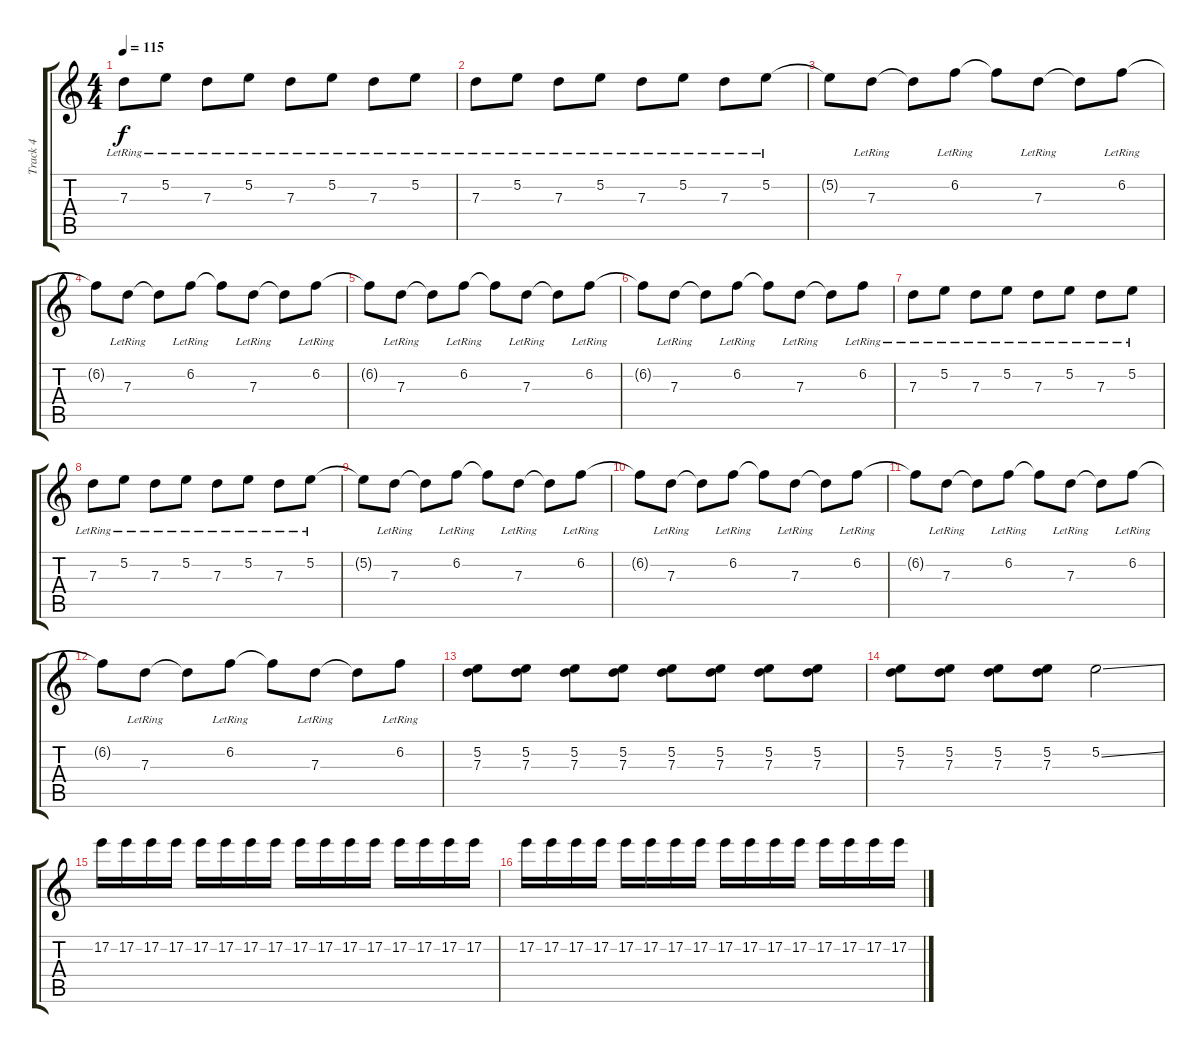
\track ("Track 4" "Track 4") {instrument distortionguitar}
\staff {score tabs}
\tuning (E4 B3 G3 D3 A2 D2) {hide}
\ts (4 4)
\tempo 115
\clef g2
\ks c
7.3{lr}.8{dy f} 5.2{lr}.8 7.3{lr}.8 5.2{lr}.8 7.3{lr}.8 5.2{lr}.8 7.3{lr}.8 5.2{lr}.8 |
7.3{lr}.8 5.2{lr}.8 7.3{lr}.8 5.2{lr}.8 7.3{lr}.8 5.2{lr}.8 7.3{lr}.8 5.2{lr}.8 |
5.2{t}.8 7.3{lr}.8 7.3{t}.8 6.2{lr}.8 6.2{t}.8 7.3{lr}.8 7.3{t}.8 6.2{lr}.8 |
6.2{t}.8 7.3{lr}.8 7.3{t}.8 6.2{lr}.8 6.2{t}.8 7.3{lr}.8 7.3{t}.8 6.2{lr}.8 |
6.2{t}.8 7.3{lr}.8 7.3{t}.8 6.2{lr}.8 6.2{t}.8 7.3{lr}.8 7.3{t}.8 6.2{lr}.8 |
6.2{t}.8 7.3{lr}.8 7.3{t}.8 6.2{lr}.8 6.2{t}.8 7.3{lr}.8 7.3{t}.8 6.2{lr}.8 |
7.3{lr}.8 5.2{lr}.8 7.3{lr}.8 5.2{lr}.8 7.3{lr}.8 5.2{lr}.8 7.3{lr}.8 5.2{lr}.8 |
7.3{lr}.8 5.2{lr}.8 7.3{lr}.8 5.2{lr}.8 7.3{lr}.8 5.2{lr}.8 7.3{lr}.8 5.2{lr}.8 |
5.2{t}.8 7.3{lr}.8 7.3{t}.8 6.2{lr}.8 6.2{t}.8 7.3{lr}.8 7.3{t}.8 6.2{lr}.8 |
6.2{t}.8 7.3{lr}.8 7.3{t}.8 6.2{lr}.8 6.2{t}.8 7.3{lr}.8 7.3{t}.8 6.2{lr}.8 |
6.2{t}.8 7.3{lr}.8 7.3{t}.8 6.2{lr}.8 6.2{t}.8 7.3{lr}.8 7.3{t}.8 6.2{lr}.8 |
6.2{t}.8 7.3{lr}.8 7.3{t}.8 6.2{lr}.8 6.2{t}.8 7.3{lr}.8 7.3{t}.8 6.2{lr}.8 |
(5.2 7.3).8 (5.2 7.3).8 (5.2 7.3).8 (5.2 7.3).8 (5.2 7.3).8 (5.2 7.3).8 (5.2 7.3).8 (5.2 7.3).8 |
(5.2 7.3).8 (5.2 7.3).8 (5.2 7.3).8 (5.2 7.3).8 5.2{ss}.2 |
17.2.16 17.2.16 17.2.16 17.2.16 17.2.16 17.2.16 17.2.16 17.2.16 17.2.16 17.2.16 17.2.16 17.2.16 17.2.16 17.2.16 17.2.16 17.2.16 |
17.2.16 17.2.16 17.2.16 17.2.16 17.2.16 17.2.16 17.2.16 17.2.16 17.2.16 17.2.16 17.2.16 17.2.16 17.2.16 17.2.16 17.2.16 17.2.16
